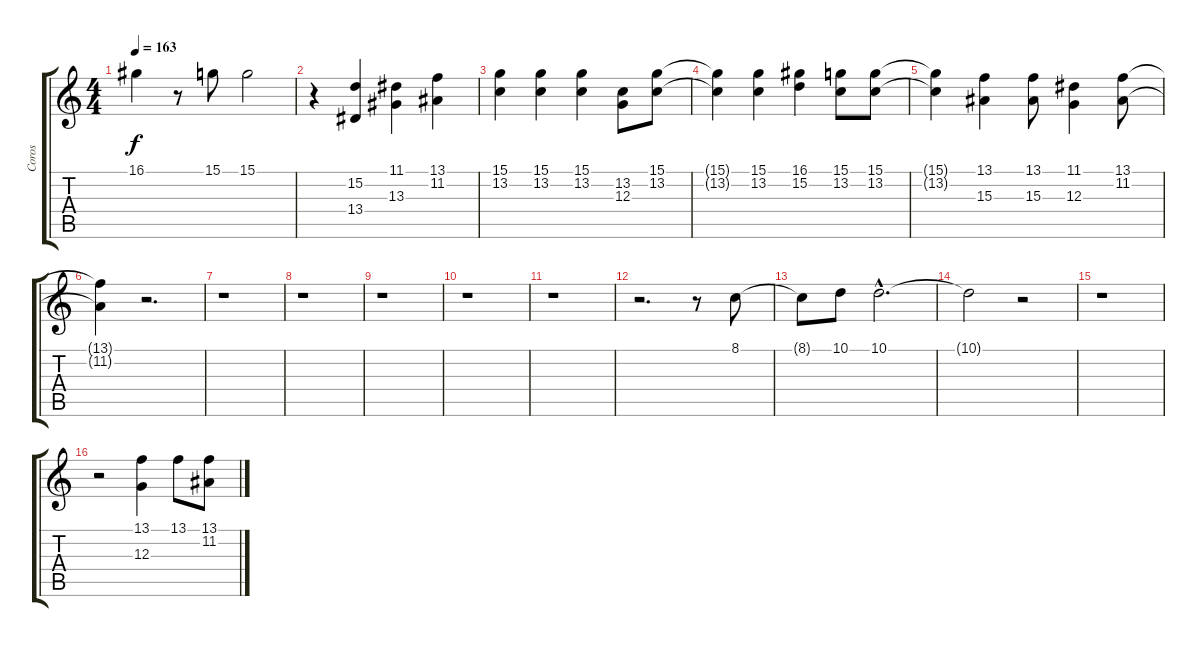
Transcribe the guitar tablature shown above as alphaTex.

\track ("Coros" "Coros") {instrument panflute}
\staff {score tabs}
\tuning (E4 B3 G3 D3 A2 E2) {hide}
\ts (4 4)
\tempo 163
\clef g2
\ks c
16.1.4{dy f} r.8 15.1.8 15.1.2 |
r.4 (15.2 13.4).4 (11.1 13.3).4 (13.1 11.2).4 |
(15.1 13.2).4 (15.1 13.2).4 (15.1 13.2).4 (13.2 12.3).8 (15.1 13.2).8 |
(15.1{t} 13.2{t}).4 (15.1 13.2).4 (16.1 15.2).4 (15.1 13.2).8 (15.1 13.2).8 |
(15.1{t} 13.2{t}).4 (13.1 15.3).4 (13.1 15.3).8 (11.1 12.3).4 (13.1 11.2).8 |
(13.1{t} 11.2{t}).4 r.2{d} |
r.1 |
r.1 |
r.1 |
r.1 |
r.1 |
r.2{d} r.8 8.1.8 |
8.1{t}.8 10.1.8 10.1{hac}.2{d} |
10.1{t}.2 r.2 |
r.1 |
r.2 (13.1 12.3).4 13.1.8 (13.1 11.2).8
